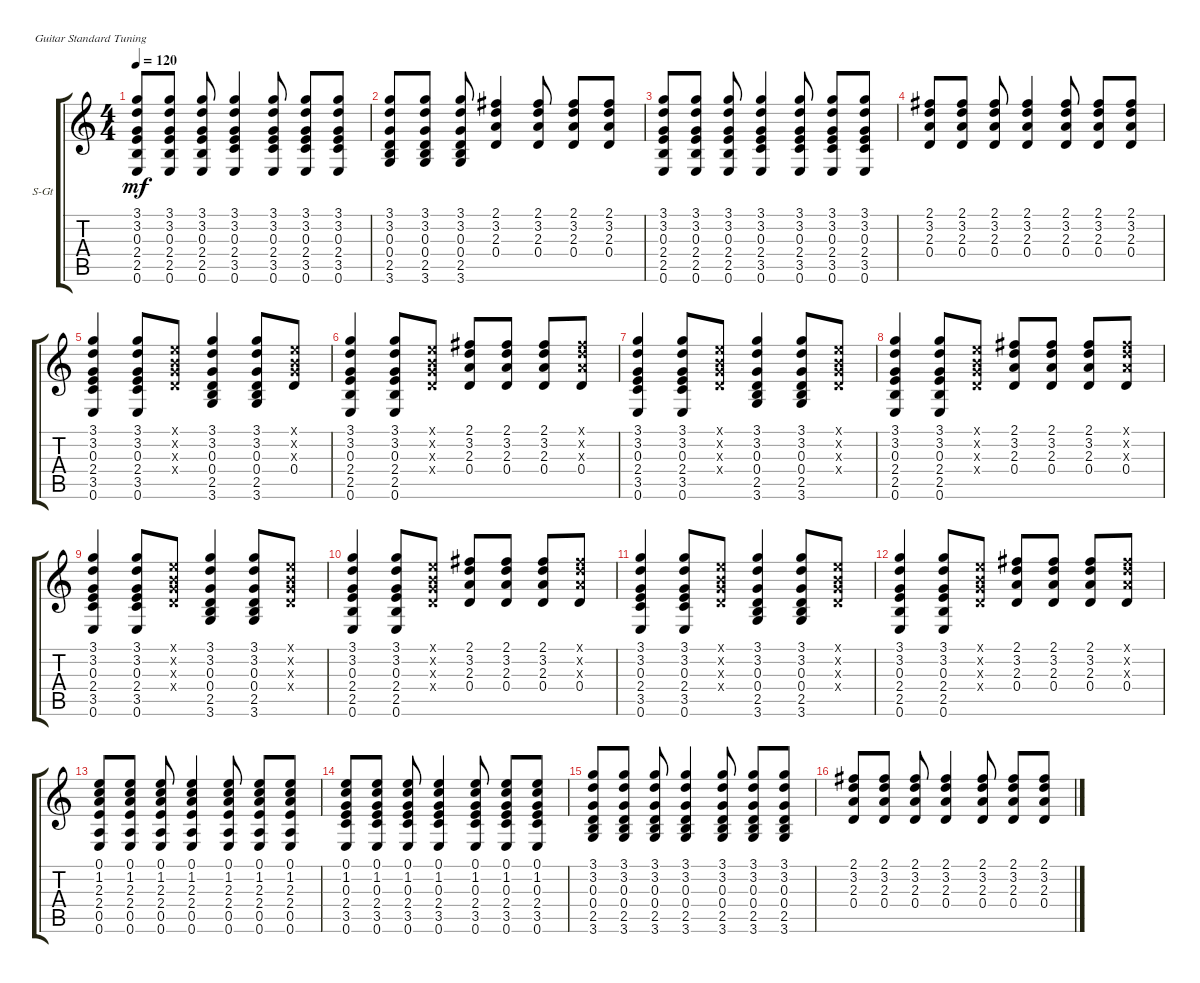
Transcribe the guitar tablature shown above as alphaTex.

\defaultSystemsLayout 4
\bracketExtendMode groupsimilarinstruments
\firstSystemTrackNameOrientation horizontal
\otherSystemsTrackNameOrientation horizontal
\track ("Steel Guitar" "S-Gt") {instrument acousticguitarsteel}
\staff {score tabs}
\tuning (E4 B3 G3 D3 A2 E2)
\ts (4 4)
\tempo 120
\clef g2
\ks c
(0.6 2.5 2.4 0.3 3.2 3.1).8{dy mf} (3.1 3.2 0.3 2.4 2.5 0.6).8 (0.6 2.5 2.4 0.3 3.2 3.1).8 (3.1 3.2 0.3 2.4 3.5 0.6).4 (3.1 3.2 0.3 2.4 3.5 0.6).8 (0.6 3.5 2.4 0.3 3.2 3.1).8 (3.1 3.2 0.3 2.4 3.5 0.6).8 |
(3.6 2.5 0.4 0.3 3.2 3.1).8 (3.1 3.2 0.3 0.4 2.5 3.6).8 (3.6 2.5 0.4 0.3 3.2 3.1).8 (2.1 3.2 2.3 0.4).4 (2.1 3.2 2.3 0.4).8 (2.1 3.2 2.3 0.4).8 (0.4 2.3 3.2 2.1).8 |
(0.6 2.5 2.4 0.3 3.2 3.1).8 (3.1 3.2 0.3 2.4 2.5 0.6).8 (0.6 2.5 2.4 0.3 3.2 3.1).8 (3.1 3.2 0.3 2.4 3.5 0.6).4 (3.1 3.2 0.3 2.4 3.5 0.6).8 (0.6 3.5 2.4 0.3 3.2 3.1).8 (3.1 3.2 0.3 2.4 3.5 0.6).8 |
(2.1 3.2 2.3 0.4).8 (2.1 3.2 2.3 0.4).8 (0.4 2.3 3.2 2.1).8 (2.1 3.2 2.3 0.4).4 (0.4 2.3 3.2 2.1).8 (2.1 3.2 2.3 0.4).8 (0.4 2.3 3.2 2.1).8 |
(0.6 3.5 2.4 0.3 3.2 3.1).4 (3.1 3.2 0.3 2.4 3.5 0.6).8 (0.1{x} 0.2{x} 0.3{x} 0.4{x}).8 (3.6 2.5 0.4 0.3 3.2 3.1).4 (3.1 3.2 0.3 0.4 2.5 3.6).8 (0.1{x} 0.2{x} 0.3{x} 0.4).8 |
(0.6 2.5 2.4 0.3 3.2 3.1).4 (3.1 3.2 0.3 2.4 2.5 0.6).8 (0.1{x} 0.2{x} 0.3{x} 0.4{x}).8 (2.1 3.2 2.3 0.4).8 (2.1 3.2 2.3 0.4).8 (2.1 3.2 2.3 0.4).8 (2.1{x} 3.2{x} 2.3{x} 0.4).8 |
(0.6 3.5 2.4 0.3 3.2 3.1).4 (3.1 3.2 0.3 2.4 3.5 0.6).8 (0.1{x} 0.2{x} 0.3{x} 0.4{x}).8 (3.6 2.5 0.4 0.3 3.2 3.1).4 (3.1 3.2 0.3 0.4 2.5 3.6).8 (0.1{x} 0.2{x} 0.3{x} 0.4{x}).8 |
(0.6 2.5 2.4 0.3 3.2 3.1).4 (3.1 3.2 0.3 2.4 2.5 0.6).8 (0.1{x} 0.2{x} 0.3{x} 0.4{x}).8 (2.1 3.2 2.3 0.4).8 (2.1 3.2 2.3 0.4).8 (2.1 3.2 2.3 0.4).8 (2.1{x} 3.2{x} 2.3{x} 0.4).8 |
(0.6 3.5 2.4 0.3 3.2 3.1).4 (3.1 3.2 0.3 2.4 3.5 0.6).8 (0.1{x} 0.2{x} 0.3{x} 0.4{x}).8 (3.6 2.5 0.4 0.3 3.2 3.1).4 (3.1 3.2 0.3 0.4 2.5 3.6).8 (0.1{x} 0.2{x} 0.3{x} 0.4{x}).8 |
(0.6 2.5 2.4 0.3 3.2 3.1).4 (3.1 3.2 0.3 2.4 2.5 0.6).8 (0.1{x} 0.2{x} 0.3{x} 0.4{x}).8 (2.1 3.2 2.3 0.4).8 (2.1 3.2 2.3 0.4).8 (2.1 3.2 2.3 0.4).8 (2.1{x} 3.2{x} 2.3{x} 0.4).8 |
(0.6 3.5 2.4 0.3 3.2 3.1).4 (3.1 3.2 0.3 2.4 3.5 0.6).8 (0.1{x} 0.2{x} 0.3{x} 0.4{x}).8 (3.6 2.5 0.4 0.3 3.2 3.1).4 (3.1 3.2 0.3 0.4 2.5 3.6).8 (0.1{x} 0.2{x} 0.3{x} 0.4{x}).8 |
(0.6 2.5 2.4 0.3 3.2 3.1).4 (3.1 3.2 0.3 2.4 2.5 0.6).8 (0.1{x} 0.2{x} 0.3{x} 0.4{x}).8 (2.1 3.2 2.3 0.4).8 (2.1 3.2 2.3 0.4).8 (2.1 3.2 2.3 0.4).8 (2.1{x} 3.2{x} 2.3{x} 0.4).8 |
(0.1 1.2 2.3 2.4 0.5 0.6).8 (0.1 1.2 2.3 2.4 0.5 0.6).8 (0.6 0.5 2.4 2.3 1.2 0.1).8 (0.1 1.2 2.3 2.4 0.5 0.6).4 (0.6 0.5 2.4 2.3 1.2 0.1).8 (0.1 1.2 2.3 2.4 0.5 0.6).8 (0.6 0.5 2.4 2.3 1.2 0.1).8 |
(0.1 1.2 0.3 2.4 3.5 0.6).8 (0.1 1.2 0.3 2.4 3.5 0.6).8 (0.6 3.5 2.4 0.3 1.2 0.1).8 (0.1 1.2 0.3 2.4 3.5 0.6).4 (0.1 1.2 0.3 2.4 3.5 0.6).8 (0.1 1.2 0.3 2.4 3.5 0.6).8 (0.1 1.2 0.3 2.4 3.5 0.6).8 |
(3.6 2.5 0.4 0.3 3.2 3.1).8 (3.1 3.2 0.3 0.4 2.5 3.6).8 (3.6 2.5 0.4 0.3 3.2 3.1).8 (3.1 3.2 0.3 0.4 2.5 3.6).4 (3.1 3.2 0.3 0.4 2.5 3.6).8 (3.6 2.5 0.4 0.3 3.2 3.1).8 (3.1 3.2 0.3 0.4 2.5 3.6).8 |
(2.1 3.2 2.3 0.4).8 (0.4 2.3 3.2 2.1).8 (2.1 3.2 2.3 0.4).8 (0.4 2.3 3.2 2.1).4 (2.1 3.2 2.3 0.4).8 (0.4 2.3 3.2 2.1).8 (2.1 3.2 2.3 0.4).8
